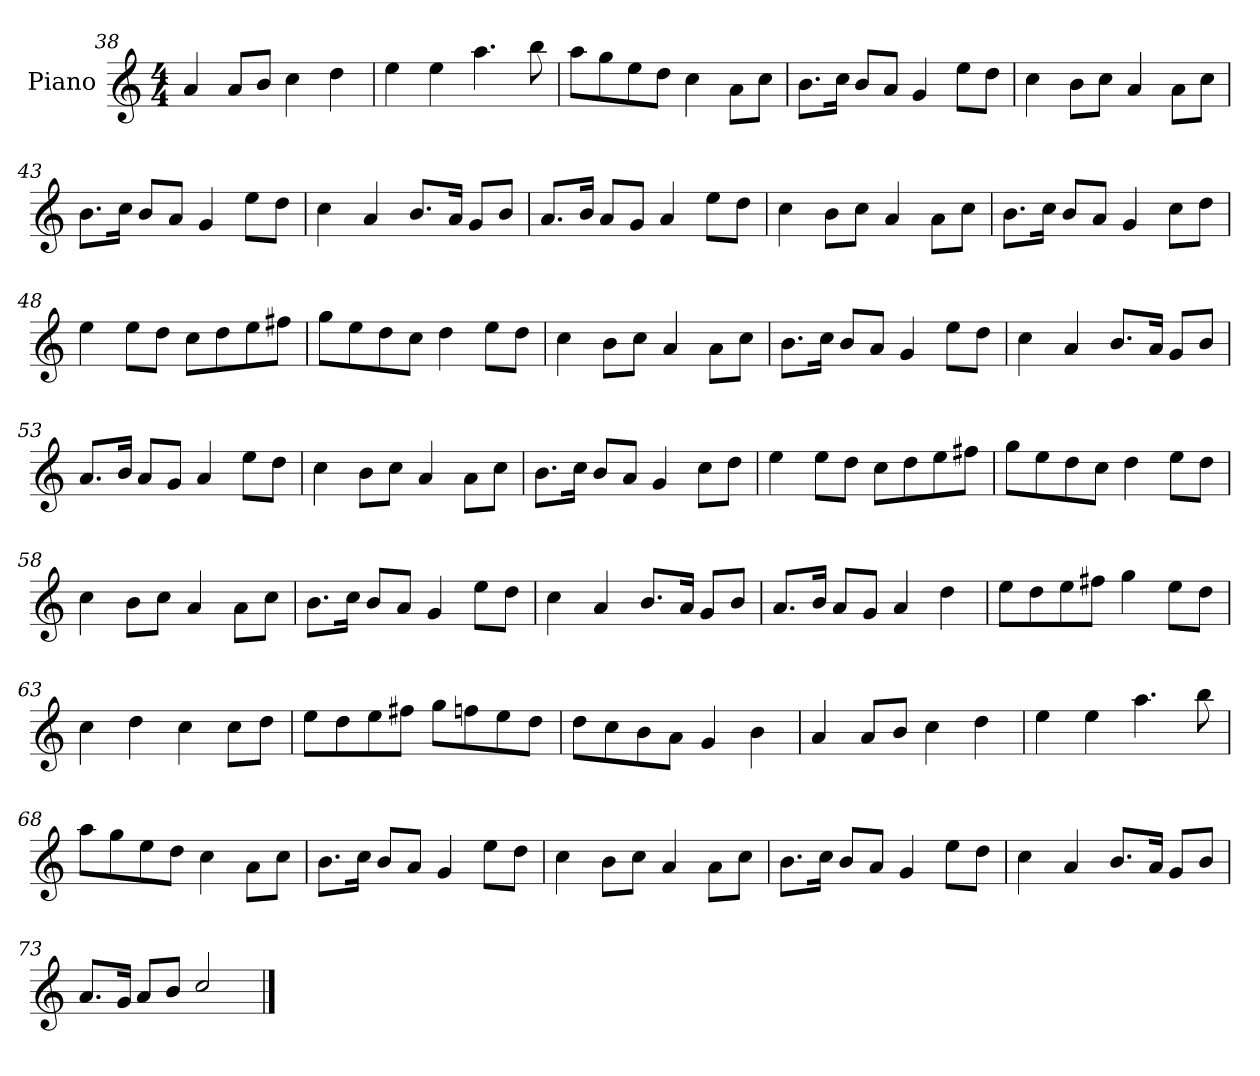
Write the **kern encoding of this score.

**kern
*part1
*staff1
*I"Piano
*I'Pno
*clefG2
*k[]
*M4/4
=38
4a/
8a/L
8b/J
4cc\
4dd\
=39
4ee\
4ee\
4.aa\
8bb\
=40
8aa\L
8gg\
8ee\
8dd\J
4cc\
8a\L
8cc\J
=41
8.b\L
16cc\Jk
8b/L
8a/J
4g/
8ee\L
8dd\J
=42
4cc\
8b\L
8cc\J
4a/
8a\L
8cc\J
=43
8.b\L
16cc\Jk
8b/L
8a/J
4g/
8ee\L
8dd\J
=44
4cc\
4a/
8.b/L
16a/Jk
8g/L
8b/J
=45
8.a/L
16b/Jk
8a/L
8g/J
4a/
8ee\L
8dd\J
=46
4cc\
8b\L
8cc\J
4a/
8a\L
8cc\J
=47
8.b\L
16cc\Jk
8b/L
8a/J
4g/
8cc\L
8dd\J
=48
4ee\
8ee\L
8dd\J
8cc\L
8dd\
8ee\
8ff#X\J
=49
8gg\L
8ee\
8dd\
8cc\J
4dd\
8ee\L
8dd\J
=50
4cc\
8b\L
8cc\J
4a/
8a\L
8cc\J
=51
8.b\L
16cc\Jk
8b/L
8a/J
4g/
8ee\L
8dd\J
=52
4cc\
4a/
8.b/L
16a/Jk
8g/L
8b/J
=53
8.a/L
16b/Jk
8a/L
8g/J
4a/
8ee\L
8dd\J
=54
4cc\
8b\L
8cc\J
4a/
8a\L
8cc\J
=55
8.b\L
16cc\Jk
8b/L
8a/J
4g/
8cc\L
8dd\J
=56
4ee\
8ee\L
8dd\J
8cc\L
8dd\
8ee\
8ff#X\J
=57
8gg\L
8ee\
8dd\
8cc\J
4dd\
8ee\L
8dd\J
=58
4cc\
8b\L
8cc\J
4a/
8a\L
8cc\J
=59
8.b\L
16cc\Jk
8b/L
8a/J
4g/
8ee\L
8dd\J
=60
4cc\
4a/
8.b/L
16a/Jk
8g/L
8b/J
=61
8.a/L
16b/Jk
8a/L
8g/J
4a/
4dd\
=62
8ee\L
8dd\
8ee\
8ff#X\J
4gg\
8ee\L
8dd\J
=63
4cc\
4dd\
4cc\
8cc\L
8dd\J
=64
8ee\L
8dd\
8ee\
8ff#X\J
8gg\L
8ffn\
8ee\
8dd\J
=65
8dd\L
8cc\
8b\
8a\J
4g/
4b\
=66
4a/
8a/L
8b/J
4cc\
4dd\
=67
4ee\
4ee\
4.aa\
8bb\
=68
8aa\L
8gg\
8ee\
8dd\J
4cc\
8a\L
8cc\J
=69
8.b\L
16cc\Jk
8b/L
8a/J
4g/
8ee\L
8dd\J
=70
4cc\
8b\L
8cc\J
4a/
8a\L
8cc\J
=71
8.b\L
16cc\Jk
8b/L
8a/J
4g/
8ee\L
8dd\J
=72
4cc\
4a/
8.b/L
16a/Jk
8g/L
8b/J
=73
8.a/L
16g/Jk
8a/L
8b/J
2cc/
==
*-
